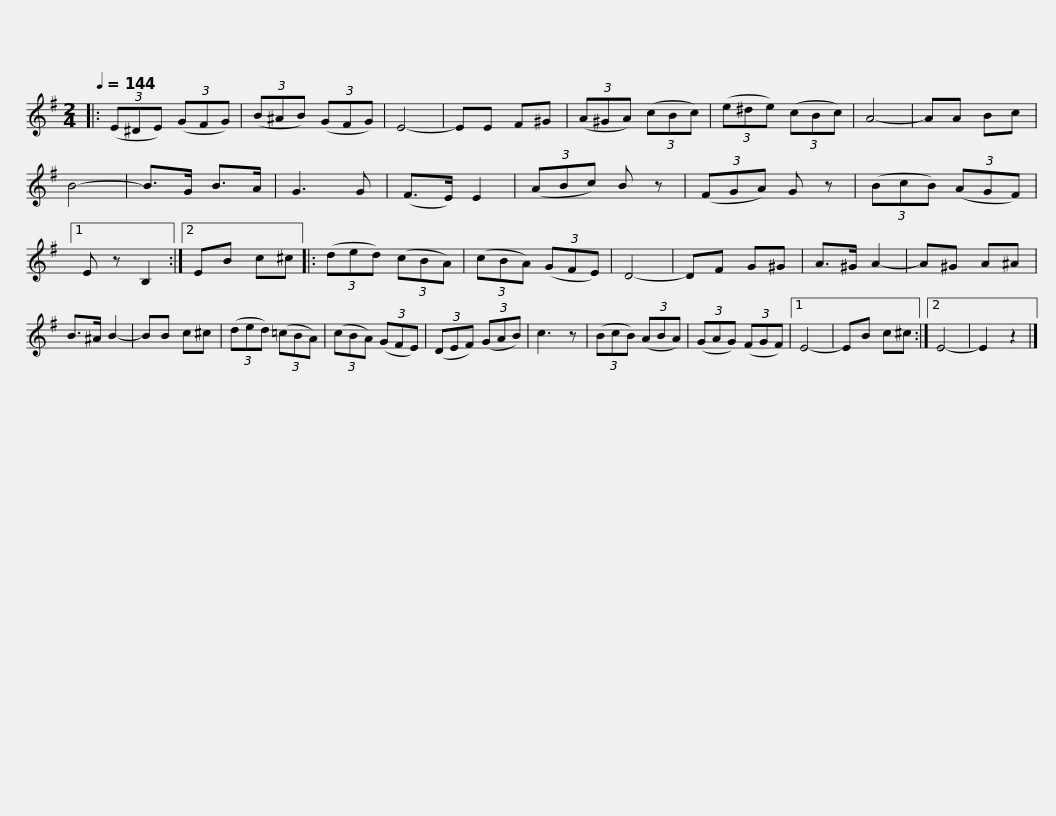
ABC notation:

X:1
L:1/8
Q:1/4=144
M:2/4
I:linebreak $
K:Emin
V:1 treble
V:1
|: (3(E^DE) (3(GFG) | (3(B^AB) (3(GFG) | E4- | EE F^G | (3(A^GA) (3(cBc) | %5
 (3(e^de) (3(cBc) | A4- | AA Bc | B4- |$ B>G B>A | %10
 G3 G | (F>E) E2 | (3(ABc) B z | (3(FGA) G z | (3(BcB) (3(AGF) |1 %15
 E z B,2 :|2 EB c^c |: (3(ded) (3(cBA) |$ (3(cBA) (3(GFE) | D4- | %20
 DF G^G | A>^G A2- | A^G A^A | B>^A B2- | BB c^c | %25
 (3(ded) (3(=cBA) | (3(cBA) (3(GFE) |$ (3(DEF) (3(GAB) | c3 z | (3(BcB) (3(ABA) | %30
 (3(GAG) (3(FGF) |1 E4- | EB c^c :|2 E4- | E2 z2 |] %35
